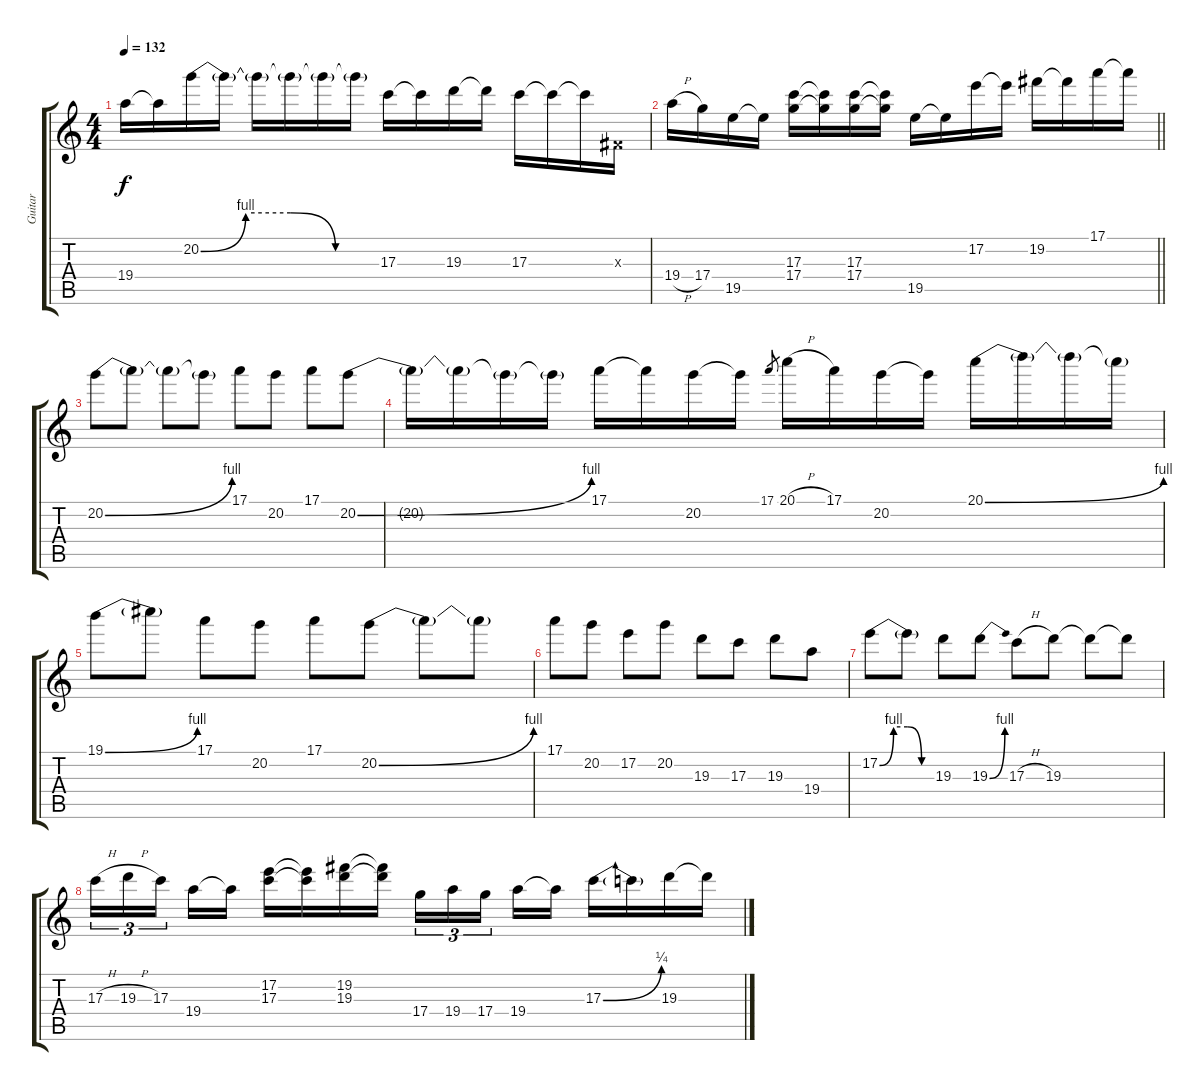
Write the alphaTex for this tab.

\track ("Guitar" "Guitar") {instrument overdrivenguitar}
\staff {score tabs}
\tuning (E4 B3 G3 D3 A2 E2) {hide}
\ts (4 4)
\tempo 132
\clef g2
\ks c
19.4.16{dy f} 19.4{t}.16 20.2{be (custom 0 0 15 4 30 4 45 0 60 0)}.16 20.2{t}.16 20.2{t}.16 20.2{t}.16 20.2{t}.16 20.2{t}.16 17.3.16 17.3{t}.16 19.3.16 19.3{t}.16 17.3.16 17.3{t}.16 17.3{t}.16 -1.3{x}.16 |
\barLineRight lightlight
19.4{h}.16 17.4.16 19.5.16 19.5{t}.16 (17.3 17.4).16 (17.3{t} 17.4{t}).16 (17.3 17.4).16 (17.3{t} 17.4{t}).16 19.5.16 19.5{t}.16 17.2.16 17.2{t}.16 19.2.16 19.2{t}.16 17.1.16 17.1{t}.16 |
20.2{be (bend 0 0 60 4)}.8 20.2{t}.8 20.2{t}.8 20.2{t}.8 17.1.8 20.2.8 17.1.8 20.2{be (bend 0 0 60 4)}.8 |
20.2{t}.16 20.2{t}.16 20.2{t}.16 20.2{t}.16 17.1.16 17.1{t}.16 20.2.16 20.2{t}.16 17.1.8{gr} 20.1{h}.16 17.1.16 20.2.16 20.2{t}.16 20.1{be (bend 0 0 60 4)}.16 20.1{t}.16 20.1{t}.16 20.1{t}.16 |
19.1{be (bend 0 0 60 4)}.8 19.1{t}.8 17.1.8 20.2.8 17.1.8 20.2{be (bend 0 0 60 4)}.8 20.2{t}.8 20.2{t}.8 |
17.1.8 20.2.8 17.2.8 20.2.8 19.3.8 17.3.8 19.3.8 19.4.8 |
17.2{be (custom 0 0 15 4 30 4 45 0 60 0)}.8 17.2{t}.8 19.3.8 19.3{be (bend 0 0 60 4)}.8 17.3{h}.8 19.3.8 19.3{t}.8 19.3{t}.8 |
17.3{h}.16{tu (3 2)} 19.3{h}.16{tu (3 2)} 17.3.16{tu (3 2) beam splitsecondary} 19.4.16 19.4{t}.16 (17.2 17.3).16 (17.2{t} 17.3{t}).16 (19.2 19.3).16 (19.2{t} 19.3{t}).16 17.4.16{tu (3 2)} 19.4.16{tu (3 2)} 17.4.16{tu (3 2) beam splitsecondary} 19.4.16 19.4{t}.16 17.3{be (bend 0 0 60 1)}.16 17.3{t}.16 19.3.16 19.3{t}.16
